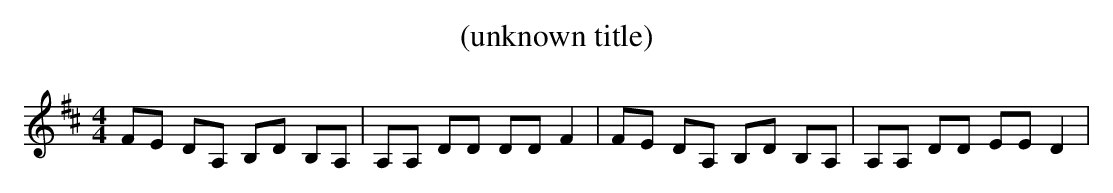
X:1
T:(unknown title)
M:4/4
L:1/8
K:D
 FE DA, B,D B,A,| A,A, DD DD F2| FE DA, B,D B,A,| A,A, DD EE D2|
